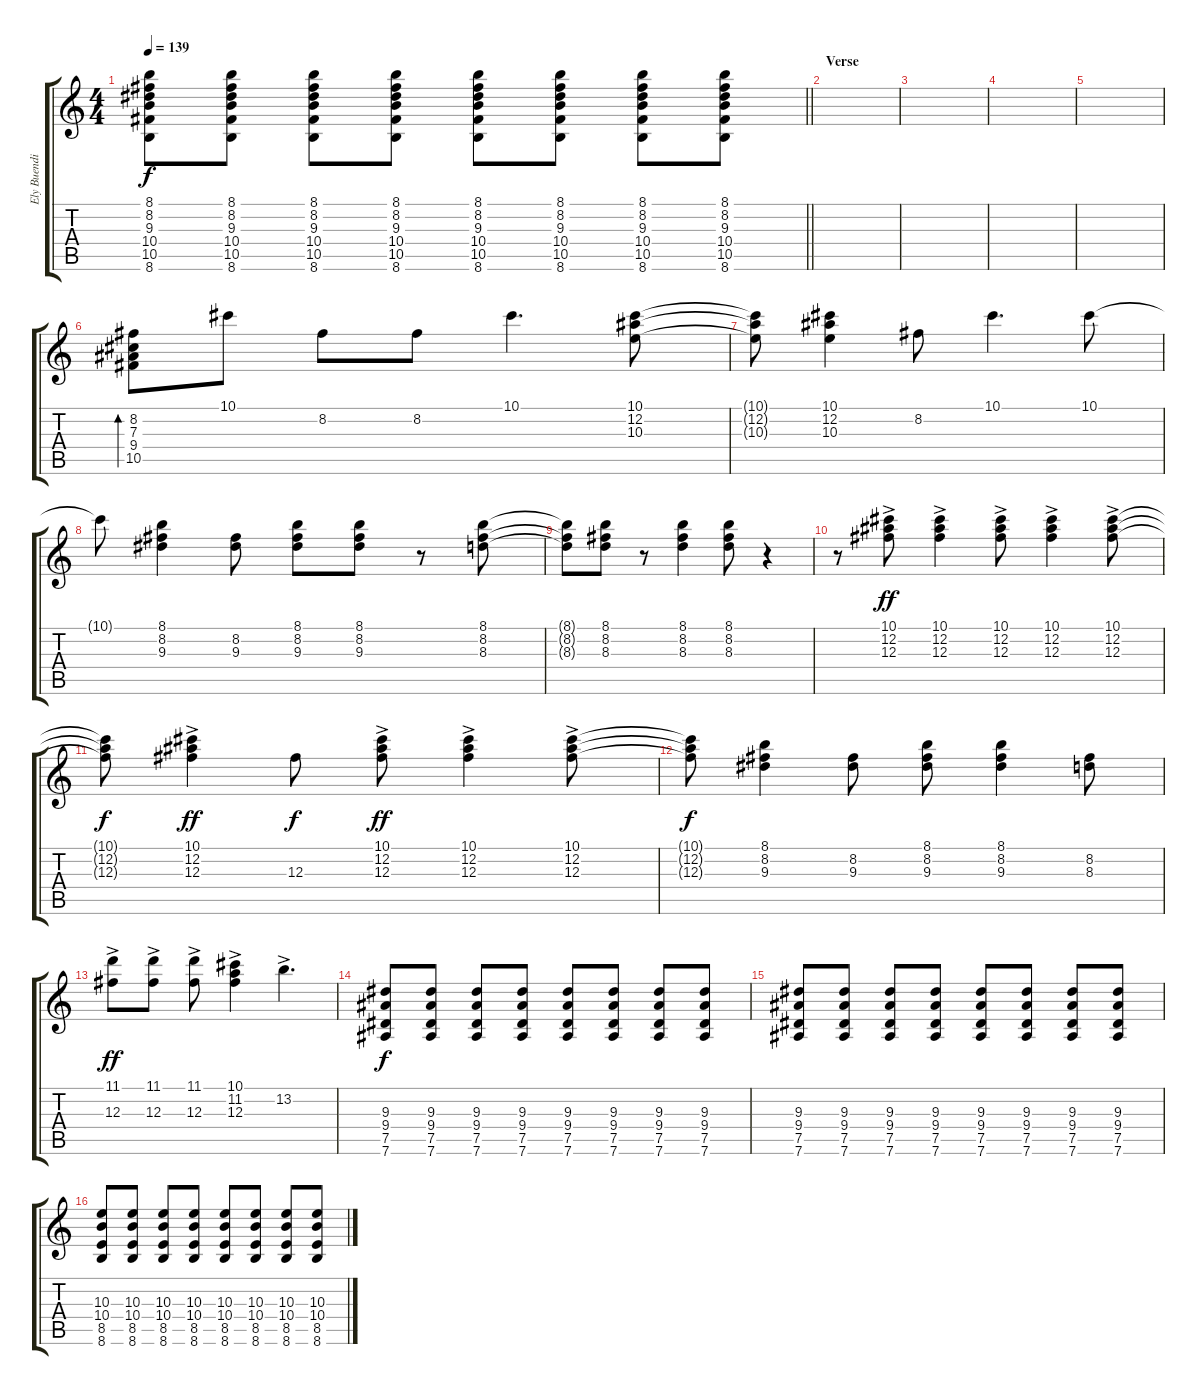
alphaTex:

\track ("Ely Buendia(Rhythm)" "Ely Buendi") {instrument electricguitarjazz}
\staff {score tabs}
\tuning (Eb4 Bb3 Gb3 Db3 Ab2 Eb2) {hide}
\ts (4 4)
\tempo 139
\clef g2
\barLineRight lightlight
\ks c
(8.1 8.2 9.3 10.4 10.5 8.6).8{dy f} (8.1 8.2 9.3 10.4 10.5 8.6).8 (8.1 8.2 9.3 10.4 10.5 8.6).8 (8.1 8.2 9.3 10.4 10.5 8.6).8 (8.1 8.2 9.3 10.4 10.5 8.6).8 (8.1 8.2 9.3 10.4 10.5 8.6).8 (8.1 8.2 9.3 10.4 10.5 8.6).8 (8.1 8.2 9.3 10.4 10.5 8.6).8 |
\section ("" "Verse")
|
|
|
|
(8.2 7.3 9.4 10.5).8{bd 60 volume 7 instrument acousticguitarsteel} 10.1.8 8.2.8 8.2.8 10.1.4{d} (10.1 12.2 10.3).8 |
(10.1{t} 12.2{t} 10.3{t}).8 (10.1 12.2 10.3).4 8.2.8 10.1.4{d} 10.1.8 |
10.1{t}.8 (8.1 8.2 9.3).4 (8.2 9.3).8 (8.1 8.2 9.3).8 (8.1 8.2 9.3).8 r.8 (8.1 8.2 8.3).8 |
(8.1{t} 8.2{t} 8.3{t}).8 (8.1 8.2 8.3).8 r.8 (8.1 8.2 8.3).4 (8.1 8.2 8.3).8 r.4 |
r.8 (10.1{ac} 12.2 12.3).8{dy ff} (10.1{ac} 12.2 12.3).4 (10.1{ac} 12.2 12.3).8 (10.1{ac} 12.2 12.3).4 (10.1{ac} 12.2 12.3).8 |
(10.1{t} 12.2{t} 12.3{t}).8{dy f} (10.1{ac} 12.2 12.3).4{dy ff} 12.3.8{dy f} (10.1{ac} 12.2 12.3).8{dy ff} (10.1{ac} 12.2 12.3).4 (10.1{ac} 12.2 12.3).8 |
(10.1{t} 12.2{t} 12.3{t}).8{dy f} (8.1 8.2 9.3).4 (8.2 9.3).8 (8.1 8.2 9.3).8 (8.1 8.2 9.3).4 (8.2 8.3).8 |
(11.1{ac} 12.3).8{dy ff} (11.1{ac} 12.3).8 (11.1{ac} 12.3).8 (10.1{ac} 11.2 12.3).4 13.2{ac}.4{d} |
(9.3 9.4 7.5 7.6).8{dy f volume 13 instrument electricguitarjazz} (9.3 9.4 7.5 7.6).8 (9.3 9.4 7.5 7.6).8 (9.3 9.4 7.5 7.6).8 (9.3 9.4 7.5 7.6).8 (9.3 9.4 7.5 7.6).8 (9.3 9.4 7.5 7.6).8 (9.3 9.4 7.5 7.6).8 |
(9.3 9.4 7.5 7.6).8 (9.3 9.4 7.5 7.6).8 (9.3 9.4 7.5 7.6).8 (9.3 9.4 7.5 7.6).8 (9.3 9.4 7.5 7.6).8 (9.3 9.4 7.5 7.6).8 (9.3 9.4 7.5 7.6).8 (9.3 9.4 7.5 7.6).8 |
(10.3 10.4 8.5 8.6).8 (10.3 10.4 8.5 8.6).8 (10.3 10.4 8.5 8.6).8 (10.3 10.4 8.5 8.6).8 (10.3 10.4 8.5 8.6).8 (10.3 10.4 8.5 8.6).8 (10.3 10.4 8.5 8.6).8 (10.3 10.4 8.5 8.6).8
